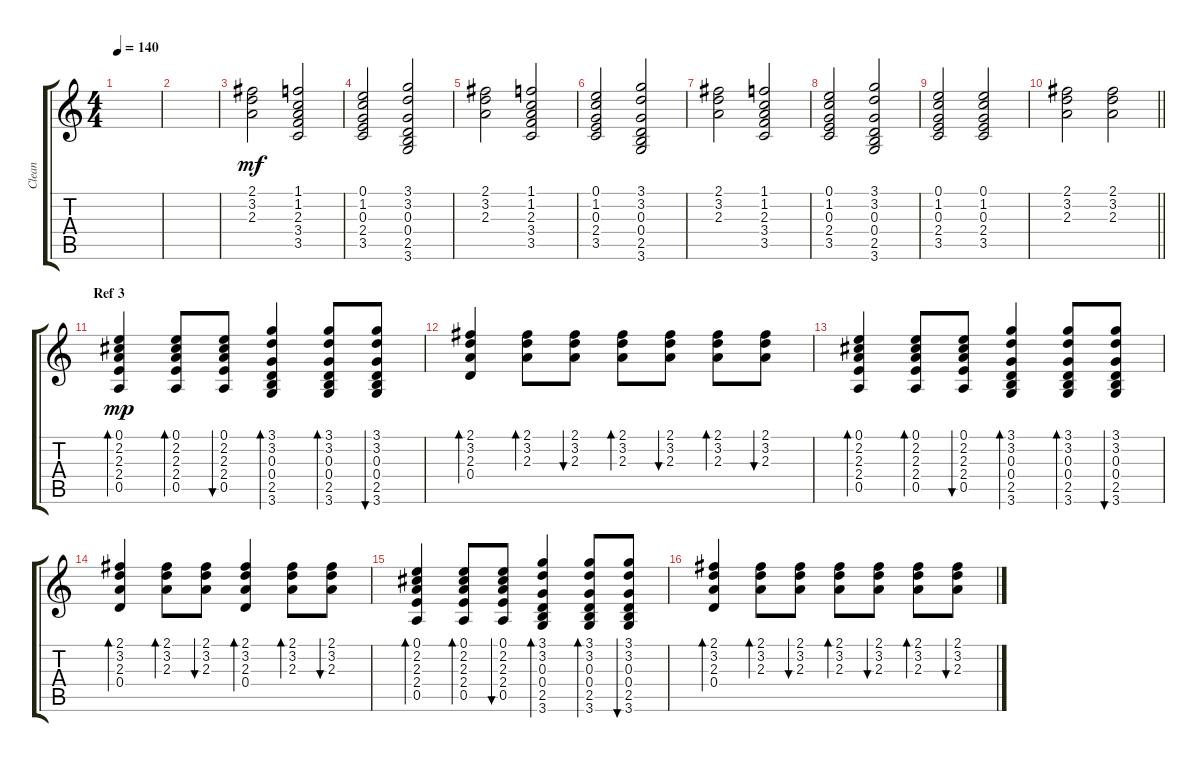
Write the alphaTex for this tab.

\track ("Clean" "Clean") {instrument electricguitarclean}
\staff {score tabs}
\tuning (E4 B3 G3 D3 A2 E2) {hide}
\ts (4 4)
\tempo 140
\clef g2
\ks c
|
|
(2.1 3.2 2.3).2{dy mf} (1.1 1.2 2.3 3.4 3.5).2 |
(0.1 1.2 0.3 2.4 3.5).2 (3.1 3.2 0.3 0.4 2.5 3.6).2 |
(2.1 3.2 2.3).2 (1.1 1.2 2.3 3.4 3.5).2 |
(0.1 1.2 0.3 2.4 3.5).2 (3.1 3.2 0.3 0.4 2.5 3.6).2 |
(2.1 3.2 2.3).2 (1.1 1.2 2.3 3.4 3.5).2 |
(0.1 1.2 0.3 2.4 3.5).2 (3.1 3.2 0.3 0.4 2.5 3.6).2 |
(0.1 1.2 0.3 2.4 3.5).2 (0.1 1.2 0.3 2.4 3.5).2 |
\barLineRight lightlight
(2.1 3.2 2.3).2 (2.1 3.2 2.3).2 |
\section ("" "Ref 3")
(0.1 2.2 2.3 2.4 0.5).4{bd 60 dy mp} (0.1 2.2 2.3 2.4 0.5).8{bd 60} (0.1 2.2 2.3 2.4 0.5).8{bu 60} (3.1 3.2 0.3 0.4 2.5 3.6).4{bd 60} (3.1 3.2 0.3 0.4 2.5 3.6).8{bd 60} (3.1 3.2 0.3 0.4 2.5 3.6).8{bu 60} |
(2.1 3.2 2.3 0.4).4{bd 60} (2.1 3.2 2.3).8{bd 60} (2.1 3.2 2.3).8{bu 60} (2.1 3.2 2.3).8{bd 60} (2.1 3.2 2.3).8{bu 60} (2.1 3.2 2.3).8{bd 60} (2.1 3.2 2.3).8{bu 60} |
(0.1 2.2 2.3 2.4 0.5).4{bd 60} (0.1 2.2 2.3 2.4 0.5).8{bd 60} (0.1 2.2 2.3 2.4 0.5).8{bu 60} (3.1 3.2 0.3 0.4 2.5 3.6).4{bd 60} (3.1 3.2 0.3 0.4 2.5 3.6).8{bd 60} (3.1 3.2 0.3 0.4 2.5 3.6).8{bu 60} |
(2.1 3.2 2.3 0.4).4{bd 60} (2.1 3.2 2.3).8{bd 60} (2.1 3.2 2.3).8{bu 60} (2.1 3.2 2.3 0.4).4{bd 60} (2.1 3.2 2.3).8{bd 60} (2.1 3.2 2.3).8{bu 60} |
(0.1 2.2 2.3 2.4 0.5).4{bd 60} (0.1 2.2 2.3 2.4 0.5).8{bd 60} (0.1 2.2 2.3 2.4 0.5).8{bu 60} (3.1 3.2 0.3 0.4 2.5 3.6).4{bd 60} (3.1 3.2 0.3 0.4 2.5 3.6).8{bd 60} (3.1 3.2 0.3 0.4 2.5 3.6).8{bu 60} |
(2.1 3.2 2.3 0.4).4{bd 60} (2.1 3.2 2.3).8{bd 60} (2.1 3.2 2.3).8{bu 60} (2.1 3.2 2.3).8{bd 60} (2.1 3.2 2.3).8{bu 60} (2.1 3.2 2.3).8{bd 60} (2.1 3.2 2.3).8{bu 60}
